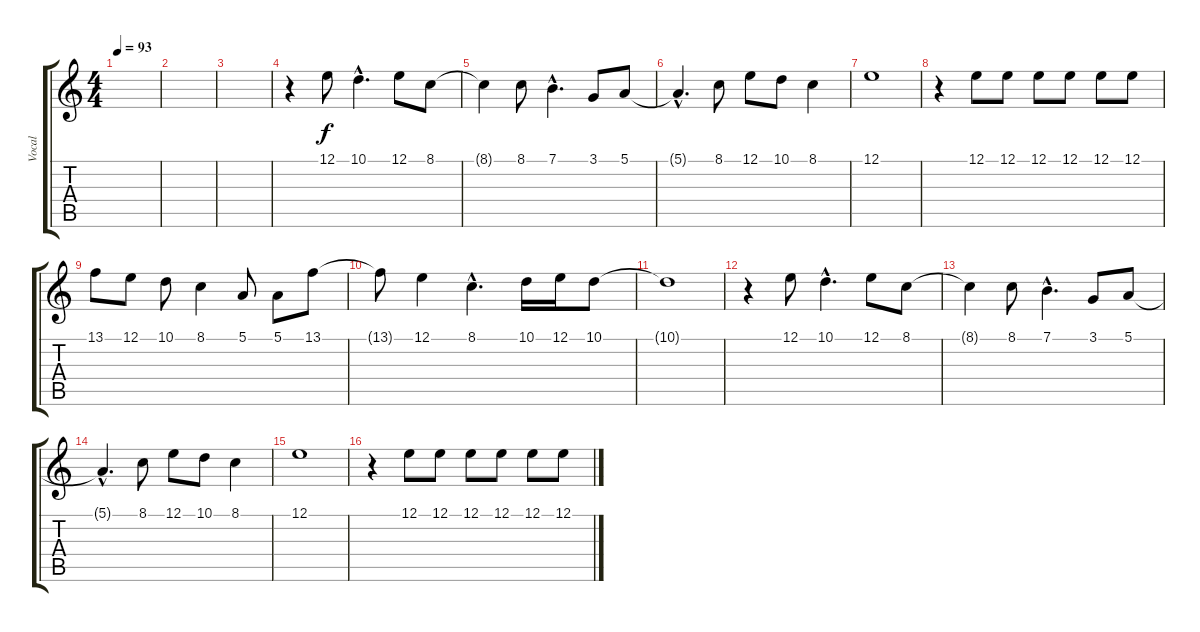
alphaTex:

\track ("Vocal" "Vocal") {instrument lead6voice}
\staff {score tabs}
\tuning (E4 B3 G3 D3 A2 E2) {hide}
\ts (4 4)
\tempo 93
\clef g2
\ks c
|
|
|
r.4 12.1.8 10.1{hac}.4{d} 12.1.8 8.1.8 |
8.1{t}.4 8.1.8 7.1{hac}.4{d} 3.1.8 5.1.8 |
5.1{hac t}.4{d} 8.1.8 12.1.8 10.1.8 8.1.4 |
12.1.1 |
r.4 12.1.8 12.1.8 12.1.8 12.1.8 12.1.8 12.1.8 |
13.1.8 12.1.8 10.1.8 8.1.4 5.1.8 5.1.8 13.1.8 |
13.1{t}.8 12.1.4 8.1{hac}.4{d} 10.1.16 12.1.16 10.1.8 |
10.1{t}.1 |
r.4 12.1.8 10.1{hac}.4{d} 12.1.8 8.1.8 |
8.1{t}.4 8.1.8 7.1{hac}.4{d} 3.1.8 5.1.8 |
5.1{hac t}.4{d} 8.1.8 12.1.8 10.1.8 8.1.4 |
12.1.1 |
r.4 12.1.8 12.1.8 12.1.8 12.1.8 12.1.8 12.1.8
